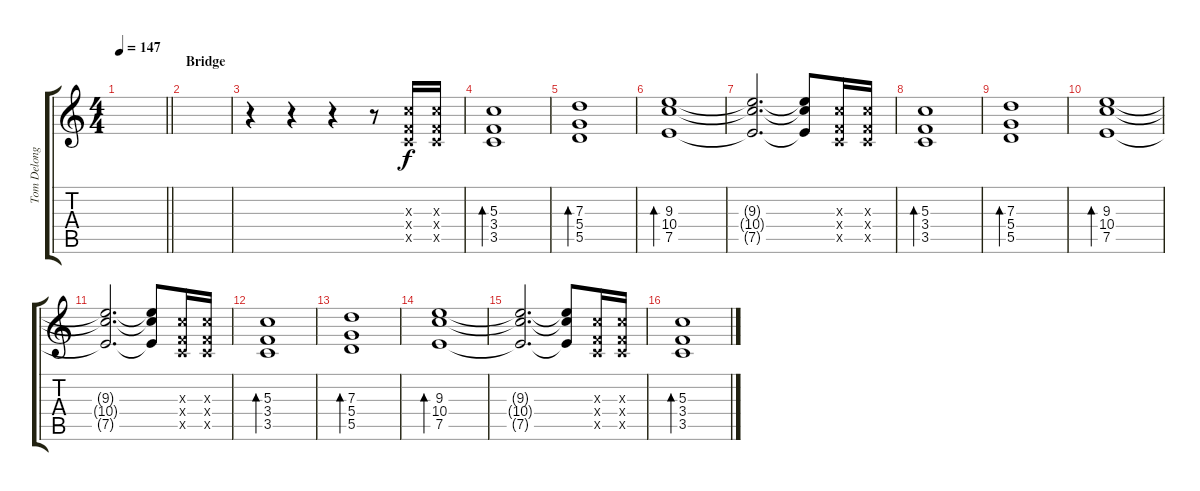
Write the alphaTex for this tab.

\track ("Tom Delonge - Guitar" "Tom Delong") {instrument electricguitarclean}
\staff {score tabs}
\tuning (E4 B3 G3 D3 A2 E2) {hide}
\ts (4 4)
\tempo 147
\clef g2
\barLineRight lightlight
\ks c
|
\section ("" "Bridge")
|
r.4 r.4 r.4 r.8 (5.3{x} 3.4{x} 3.5{x}).16 (5.3{x} 3.4{x} 3.5{x}).16 |
(5.3 3.4 3.5).1{bd 120} |
(7.3 5.4 5.5).1{bd 120} |
(9.3 10.4 7.5).1{bd 120} |
(9.3{t} 10.4{t} 7.5{t}).2{d} (9.3{t} 10.4{t} 7.5{t}).8 (5.3{x} 3.4{x} 3.5{x}).16 (5.3{x} 3.4{x} 3.5{x}).16 |
(5.3 3.4 3.5).1{bd 120} |
(7.3 5.4 5.5).1{bd 120} |
(9.3 10.4 7.5).1{bd 120} |
(9.3{t} 10.4{t} 7.5{t}).2{d} (9.3{t} 10.4{t} 7.5{t}).8 (5.3{x} 3.4{x} 3.5{x}).16 (5.3{x} 3.4{x} 3.5{x}).16 |
(5.3 3.4 3.5).1{bd 120} |
(7.3 5.4 5.5).1{bd 120} |
(9.3 10.4 7.5).1{bd 120} |
(9.3{t} 10.4{t} 7.5{t}).2{d} (9.3{t} 10.4{t} 7.5{t}).8 (5.3{x} 3.4{x} 3.5{x}).16 (5.3{x} 3.4{x} 3.5{x}).16 |
(5.3 3.4 3.5).1{bd 120}
